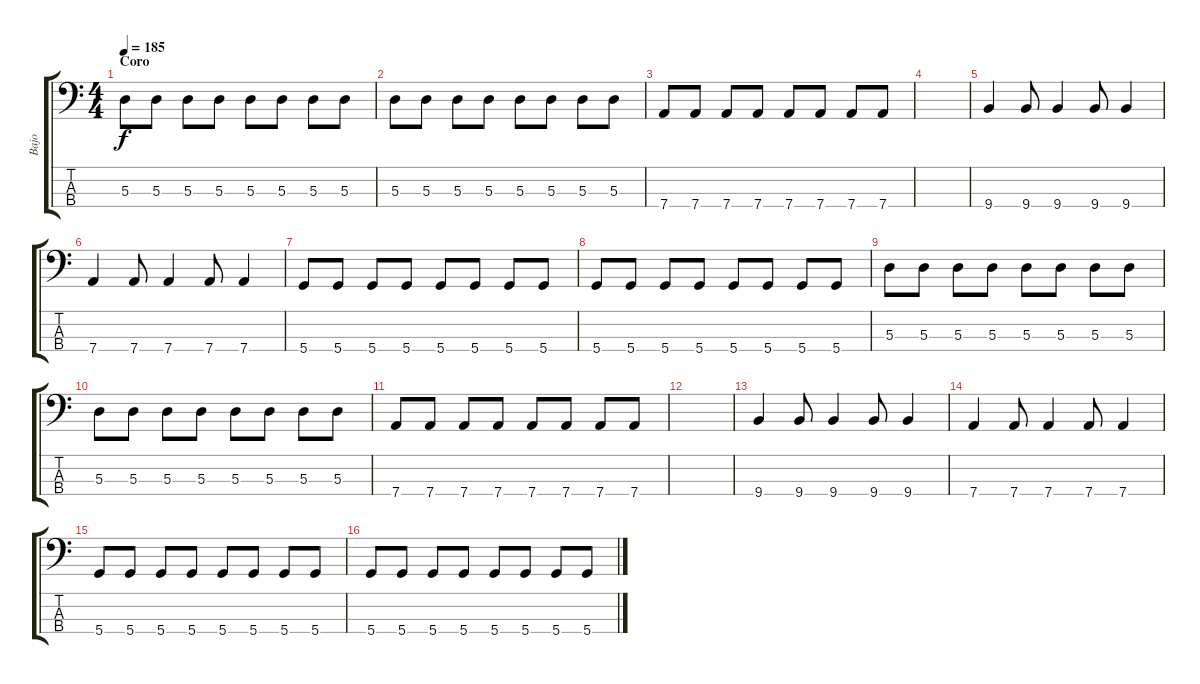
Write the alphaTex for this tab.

\track ("Bajo" "Bajo") {instrument electricbassfinger bank 211}
\staff {score tabs}
\tuning (G2 D2 A1 D1) {hide}
\ts (4 4)
\section ("" "Coro")
\tempo 185
\clef f4
\ks c
5.3.8{dy f} 5.3.8 5.3.8 5.3.8 5.3.8 5.3.8 5.3.8 5.3.8 |
5.3.8 5.3.8 5.3.8 5.3.8 5.3.8 5.3.8 5.3.8 5.3.8 |
7.4.8 7.4.8 7.4.8 7.4.8 7.4.8 7.4.8 7.4.8 7.4.8 |
|
9.4.4 9.4.8 9.4.4 9.4.8 9.4.4 |
7.4.4 7.4.8 7.4.4 7.4.8 7.4.4 |
5.4.8 5.4.8 5.4.8 5.4.8 5.4.8 5.4.8 5.4.8 5.4.8 |
5.4.8 5.4.8 5.4.8 5.4.8 5.4.8 5.4.8 5.4.8 5.4.8 |
5.3.8 5.3.8 5.3.8 5.3.8 5.3.8 5.3.8 5.3.8 5.3.8 |
5.3.8 5.3.8 5.3.8 5.3.8 5.3.8 5.3.8 5.3.8 5.3.8 |
7.4.8 7.4.8 7.4.8 7.4.8 7.4.8 7.4.8 7.4.8 7.4.8 |
|
9.4.4 9.4.8 9.4.4 9.4.8 9.4.4 |
7.4.4 7.4.8 7.4.4 7.4.8 7.4.4 |
5.4.8 5.4.8 5.4.8 5.4.8 5.4.8 5.4.8 5.4.8 5.4.8 |
5.4.8 5.4.8 5.4.8 5.4.8 5.4.8 5.4.8 5.4.8 5.4.8
